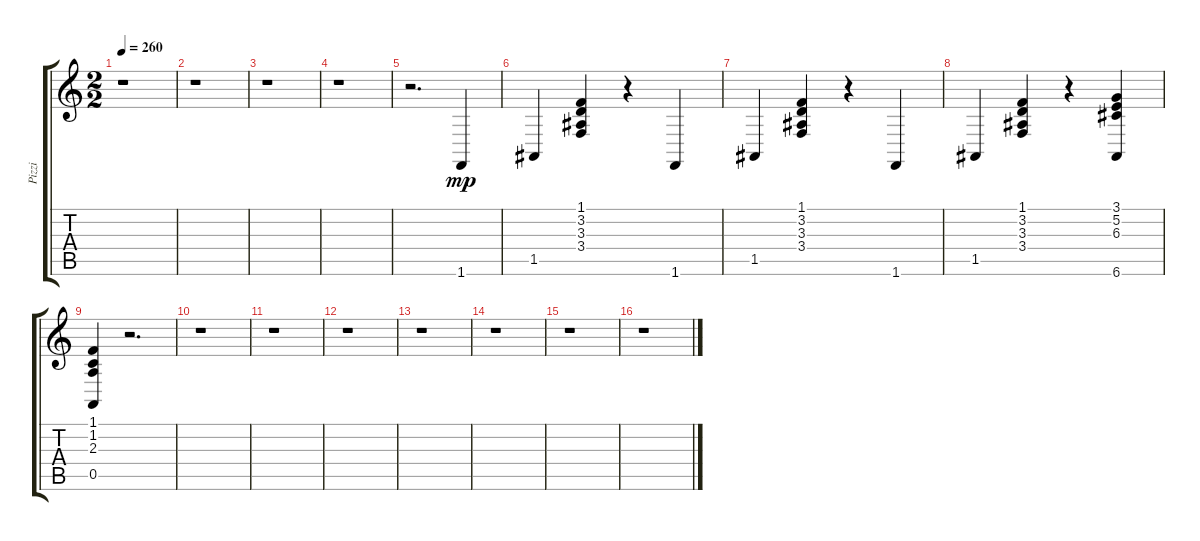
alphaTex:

\track ("Pizzi" "Pizzi") {instrument pizzicatostrings}
\staff {score tabs}
\tuning (E4 B3 G3 D3 A2 E2) {hide}
\ts (2 2)
\tempo 260
\clef g2
\ks c
r.1{dy mp} |
r.1 |
r.1 |
r.1 |
r.2{d} 1.6.4 |
1.5.4 (1.1 3.2 3.3 3.4).4 r.4 1.6.4 |
1.5.4 (1.1 3.2 3.3 3.4).4 r.4 1.6.4 |
1.5.4 (1.1 3.2 3.3 3.4).4 r.4 (3.1 5.2 6.3 6.6).4 |
(1.1 1.2 2.3 0.5).4 r.2{d} |
r.1 |
r.1 |
r.1 |
r.1 |
r.1 |
r.1 |
r.1
